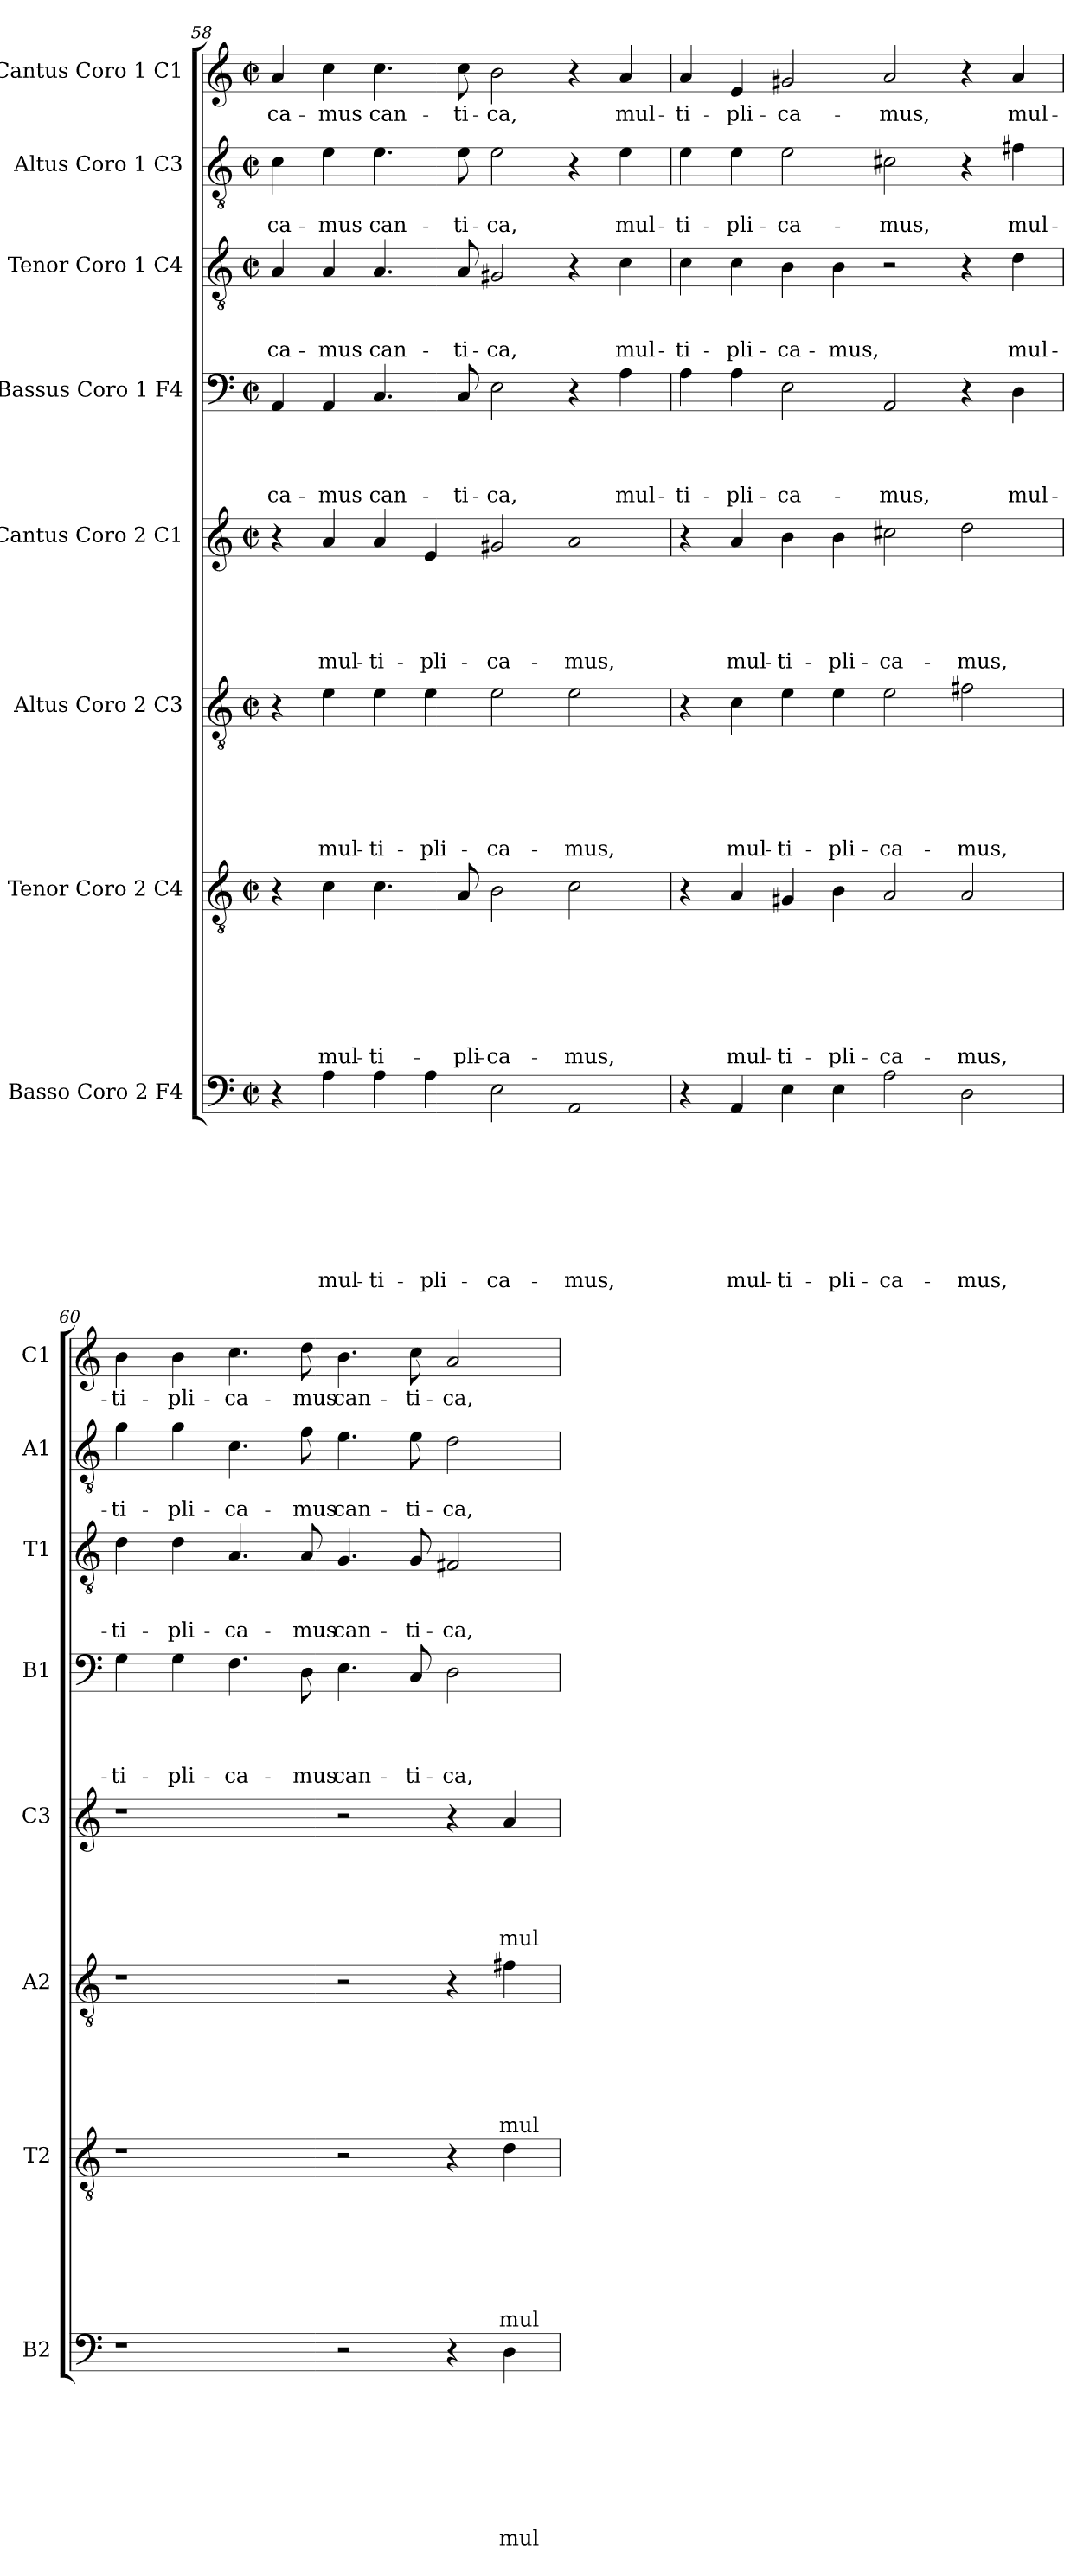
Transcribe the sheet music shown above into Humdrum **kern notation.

**kern	**text	**text	**text	**text	**text	**text	**text	**text	**kern	**text	**text	**text	**text	**text	**text	**text	**kern	**text	**text	**text	**text	**text	**text	**kern	**text	**text	**text	**text	**text	**kern	**text	**text	**text	**text	**kern	**text	**text	**text	**kern	**text	**text	**kern	**text
*part8	*part8	*part8	*part8	*part8	*part8	*part8	*part8	*part8	*part7	*part7	*part7	*part7	*part7	*part7	*part7	*part7	*part6	*part6	*part6	*part6	*part6	*part6	*part6	*part5	*part5	*part5	*part5	*part5	*part5	*part4	*part4	*part4	*part4	*part4	*part3	*part3	*part3	*part3	*part2	*part2	*part2	*part1	*part1
*staff8	*staff8	*staff8	*staff8	*staff8	*staff8	*staff8	*staff8	*staff8	*staff7	*staff7	*staff7	*staff7	*staff7	*staff7	*staff7	*staff7	*staff6	*staff6	*staff6	*staff6	*staff6	*staff6	*staff6	*staff5	*staff5	*staff5	*staff5	*staff5	*staff5	*staff4	*staff4	*staff4	*staff4	*staff4	*staff3	*staff3	*staff3	*staff3	*staff2	*staff2	*staff2	*staff1	*staff1
*I"Basso Coro 2 F4	*	*	*	*	*	*	*	*	*I"Tenor  Coro 2 C4	*	*	*	*	*	*	*	*I"Altus Coro 2 C3	*	*	*	*	*	*	*I"Cantus  Coro 2 C1	*	*	*	*	*	*I"Bassus  Coro 1 F4	*	*	*	*	*I"Tenor  Coro 1 C4	*	*	*	*I"Altus  Coro 1 C3	*	*	*I"Cantus  Coro 1 C1	*
*I'B2	*	*	*	*	*	*	*	*	*I'T2	*	*	*	*	*	*	*	*I'A2	*	*	*	*	*	*	*I'C3	*	*	*	*	*	*I'B1	*	*	*	*	*I'T1	*	*	*	*I'A1	*	*	*I'C1	*
*clefF4	*	*	*	*	*	*	*	*	*clefGv2	*	*	*	*	*	*	*	*clefGv2	*	*	*	*	*	*	*clefG2	*	*	*	*	*	*clefF4	*	*	*	*	*clefGv2	*	*	*	*clefGv2	*	*	*clefG2	*
*k[]	*	*	*	*	*	*	*	*	*k[]	*	*	*	*	*	*	*	*k[]	*	*	*	*	*	*	*k[]	*	*	*	*	*	*k[]	*	*	*	*	*k[]	*	*	*	*k[]	*	*	*k[]	*
*C:	*	*	*	*	*	*	*	*	*C:	*	*	*	*	*	*	*	*C:	*	*	*	*	*	*	*C:	*	*	*	*	*	*C:	*	*	*	*	*C:	*	*	*	*C:	*	*	*C:	*
*M2/2	*	*	*	*	*	*	*	*	*M2/2	*	*	*	*	*	*	*	*M2/2	*	*	*	*	*	*	*M2/2	*	*	*	*	*	*M2/2	*	*	*	*	*M2/2	*	*	*	*M2/2	*	*	*M2/2	*
*met(c|)	*	*	*	*	*	*	*	*	*met(c|)	*	*	*	*	*	*	*	*met(c|)	*	*	*	*	*	*	*met(c|)	*	*	*	*	*	*met(c|)	*	*	*	*	*met(c|)	*	*	*	*met(c|)	*	*	*met(c|)	*
=58	=58	=58	=58	=58	=58	=58	=58	=58	=58	=58	=58	=58	=58	=58	=58	=58	=58	=58	=58	=58	=58	=58	=58	=58	=58	=58	=58	=58	=58	=58	=58	=58	=58	=58	=58	=58	=58	=58	=58	=58	=58	=58	=58
4r	.	.	.	.	.	.	.	.	4r	.	.	.	.	.	.	.	4r	.	.	.	.	.	.	4r	.	.	.	.	.	4AA/	.	.	.	-ca-	4A/	.	.	-ca-	4c\	.	-ca-	4a/	-ca-
4A\	.	.	.	.	.	.	.	mul-	4c\	.	.	.	.	.	.	mul-	4e\	.	.	.	.	.	mul-	4a/	.	.	.	.	mul-	4AA/	.	.	.	-mus	4A/	.	.	-mus	4e\	.	-mus	4cc\	-mus
4A\	.	.	.	.	.	.	.	-ti-	4.c\	.	.	.	.	.	.	-ti-	4e\	.	.	.	.	.	-ti-	4a/	.	.	.	.	-ti-	4.C/	.	.	.	can-	4.A/	.	.	can-	4.e\	.	can-	4.cc\	can-
4A\	.	.	.	.	.	.	.	-pli-	.	.	.	.	.	.	.	.	4e\	.	.	.	.	.	-pli-	4e/	.	.	.	.	-pli-	.	.	.	.	.	.	.	.	.	.	.	.	.	.
.	.	.	.	.	.	.	.	.	8A/	.	.	.	.	.	.	-pli-	.	.	.	.	.	.	.	.	.	.	.	.	.	8C/	.	.	.	-ti-	8A/	.	.	-ti-	8e\	.	-ti-	8cc\	-ti-
2E\	.	.	.	.	.	.	.	-ca-	2B\	.	.	.	.	.	.	-ca-	2e\	.	.	.	.	.	-ca-	2g#X/	.	.	.	.	-ca-	2E\	.	.	.	-ca,	2G#X/	.	.	-ca,	2e\	.	-ca,	2b\	-ca,
2AA/	.	.	.	.	.	.	.	-mus,	2c\	.	.	.	.	.	.	-mus,	2e\	.	.	.	.	.	-mus,	2a/	.	.	.	.	-mus,	4r	.	.	.	.	4r	.	.	.	4r	.	.	4r	.
.	.	.	.	.	.	.	.	.	.	.	.	.	.	.	.	.	.	.	.	.	.	.	.	.	.	.	.	.	.	4A\	.	.	.	mul-	4c\	.	.	mul-	4e\	.	mul-	4a/	mul-
=59	=59	=59	=59	=59	=59	=59	=59	=59	=59	=59	=59	=59	=59	=59	=59	=59	=59	=59	=59	=59	=59	=59	=59	=59	=59	=59	=59	=59	=59	=59	=59	=59	=59	=59	=59	=59	=59	=59	=59	=59	=59	=59	=59
4r	.	.	.	.	.	.	.	.	4r	.	.	.	.	.	.	.	4r	.	.	.	.	.	.	4r	.	.	.	.	.	4A\	.	.	.	-ti-	4c\	.	.	-ti-	4e\	.	-ti-	4a/	-ti-
4AA/	.	.	.	.	.	.	.	mul-	4A/	.	.	.	.	.	.	mul-	4c\	.	.	.	.	.	mul-	4a/	.	.	.	.	mul-	4A\	.	.	.	-pli-	4c\	.	.	-pli-	4e\	.	-pli-	4e/	-pli-
4E\	.	.	.	.	.	.	.	-ti-	4G#X/	.	.	.	.	.	.	-ti-	4e\	.	.	.	.	.	-ti-	4b\	.	.	.	.	-ti-	2E\	.	.	.	-ca-	4B\	.	.	-ca-	2e\	.	-ca-	2g#X/	-ca-
4E\	.	.	.	.	.	.	.	-pli-	4B\	.	.	.	.	.	.	-pli-	4e\	.	.	.	.	.	-pli-	4b\	.	.	.	.	-pli-	.	.	.	.	.	4B\	.	.	-mus,	.	.	.	.	.
2A\	.	.	.	.	.	.	.	-ca-	2A/	.	.	.	.	.	.	-ca-	2e\	.	.	.	.	.	-ca-	2cc#X\	.	.	.	.	-ca-	2AA/	.	.	.	-mus,	2r	.	.	.	2c#X\	.	-mus,	2a/	-mus,
2D\	.	.	.	.	.	.	.	-mus,	2A/	.	.	.	.	.	.	-mus,	2f#X\	.	.	.	.	.	-mus,	2dd\	.	.	.	.	-mus,	4r	.	.	.	.	4r	.	.	.	4r	.	.	4r	.
.	.	.	.	.	.	.	.	.	.	.	.	.	.	.	.	.	.	.	.	.	.	.	.	.	.	.	.	.	.	4D\	.	.	.	mul-	4d\	.	.	mul-	4f#X\	.	mul-	4a/	mul-
!!LO:PB:g=z
=60	=60	=60	=60	=60	=60	=60	=60	=60	=60	=60	=60	=60	=60	=60	=60	=60	=60	=60	=60	=60	=60	=60	=60	=60	=60	=60	=60	=60	=60	=60	=60	=60	=60	=60	=60	=60	=60	=60	=60	=60	=60	=60	=60
1r	.	.	.	.	.	.	.	.	1r	.	.	.	.	.	.	.	1r	.	.	.	.	.	.	1r	.	.	.	.	.	4G\	.	.	.	-ti-	4d\	.	.	-ti-	4g\	.	-ti-	4b\	-ti-
.	.	.	.	.	.	.	.	.	.	.	.	.	.	.	.	.	.	.	.	.	.	.	.	.	.	.	.	.	.	4G\	.	.	.	-pli-	4d\	.	.	-pli-	4g\	.	-pli-	4b\	-pli-
.	.	.	.	.	.	.	.	.	.	.	.	.	.	.	.	.	.	.	.	.	.	.	.	.	.	.	.	.	.	4.F\	.	.	.	-ca-	4.A/	.	.	-ca-	4.c\	.	-ca-	4.cc\	-ca-
.	.	.	.	.	.	.	.	.	.	.	.	.	.	.	.	.	.	.	.	.	.	.	.	.	.	.	.	.	.	8D\	.	.	.	-mus	8A/	.	.	-mus	8f\	.	-mus	8dd\	-mus
2r	.	.	.	.	.	.	.	.	2r	.	.	.	.	.	.	.	2r	.	.	.	.	.	.	2r	.	.	.	.	.	4.E\	.	.	.	can-	4.G/	.	.	can-	4.e\	.	can-	4.b\	can-
.	.	.	.	.	.	.	.	.	.	.	.	.	.	.	.	.	.	.	.	.	.	.	.	.	.	.	.	.	.	8C/	.	.	.	-ti-	8G/	.	.	-ti-	8e\	.	-ti-	8cc\	-ti-
4r	.	.	.	.	.	.	.	.	4r	.	.	.	.	.	.	.	4r	.	.	.	.	.	.	4r	.	.	.	.	.	2D\	.	.	.	-ca,	2F#X/	.	.	-ca,	2d\	.	-ca,	2a/	-ca,
4D\	.	.	.	.	.	.	.	mul-	4d\	.	.	.	.	.	.	mul-	4f#X\	.	.	.	.	.	mul-	4a/	.	.	.	.	mul-	.	.	.	.	.	.	.	.	.	.	.	.	.	.
=	=	=	=	=	=	=	=	=	=	=	=	=	=	=	=	=	=	=	=	=	=	=	=	=	=	=	=	=	=	=	=	=	=	=	=	=	=	=	=	=	=	=	=
*-	*-	*-	*-	*-	*-	*-	*-	*-	*-	*-	*-	*-	*-	*-	*-	*-	*-	*-	*-	*-	*-	*-	*-	*-	*-	*-	*-	*-	*-	*-	*-	*-	*-	*-	*-	*-	*-	*-	*-	*-	*-	*-	*-
